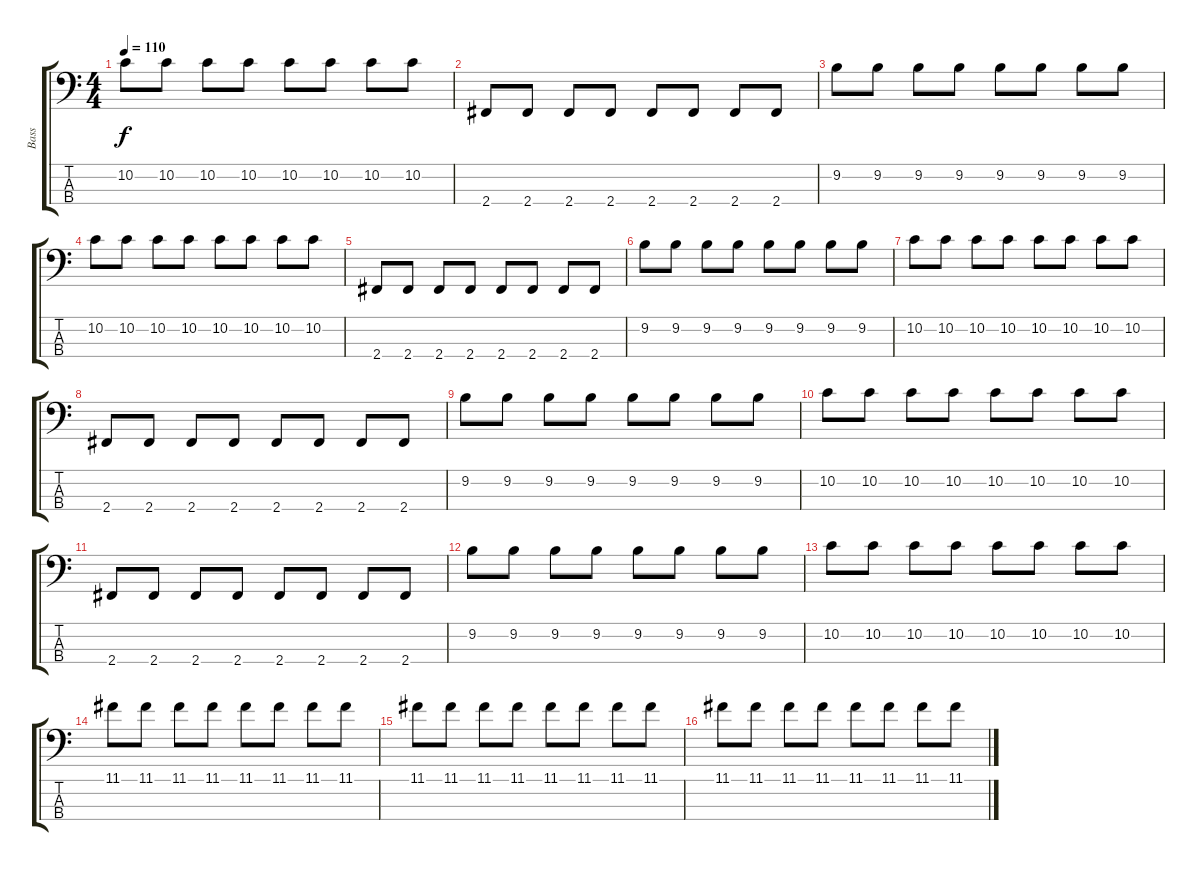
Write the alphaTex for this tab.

\track ("Bass" "Bass") {instrument electricbasspick}
\staff {score tabs}
\tuning (G2 D2 A1 E1) {hide}
\ts (4 4)
\tempo 110
\clef f4
\ks c
10.2.8{dy f} 10.2.8 10.2.8 10.2.8 10.2.8 10.2.8 10.2.8 10.2.8 |
2.4.8 2.4.8 2.4.8 2.4.8 2.4.8 2.4.8 2.4.8 2.4.8 |
9.2.8 9.2.8 9.2.8 9.2.8 9.2.8 9.2.8 9.2.8 9.2.8 |
10.2.8 10.2.8 10.2.8 10.2.8 10.2.8 10.2.8 10.2.8 10.2.8 |
2.4.8 2.4.8 2.4.8 2.4.8 2.4.8 2.4.8 2.4.8 2.4.8 |
9.2.8 9.2.8 9.2.8 9.2.8 9.2.8 9.2.8 9.2.8 9.2.8 |
10.2.8 10.2.8 10.2.8 10.2.8 10.2.8 10.2.8 10.2.8 10.2.8 |
2.4.8 2.4.8 2.4.8 2.4.8 2.4.8 2.4.8 2.4.8 2.4.8 |
9.2.8 9.2.8 9.2.8 9.2.8 9.2.8 9.2.8 9.2.8 9.2.8 |
10.2.8 10.2.8 10.2.8 10.2.8 10.2.8 10.2.8 10.2.8 10.2.8 |
2.4.8 2.4.8 2.4.8 2.4.8 2.4.8 2.4.8 2.4.8 2.4.8 |
9.2.8 9.2.8 9.2.8 9.2.8 9.2.8 9.2.8 9.2.8 9.2.8 |
10.2.8 10.2.8 10.2.8 10.2.8 10.2.8 10.2.8 10.2.8 10.2.8 |
11.1.8 11.1.8 11.1.8 11.1.8 11.1.8 11.1.8 11.1.8 11.1.8 |
11.1.8 11.1.8 11.1.8 11.1.8 11.1.8 11.1.8 11.1.8 11.1.8 |
11.1.8 11.1.8 11.1.8 11.1.8 11.1.8 11.1.8 11.1.8 11.1.8
